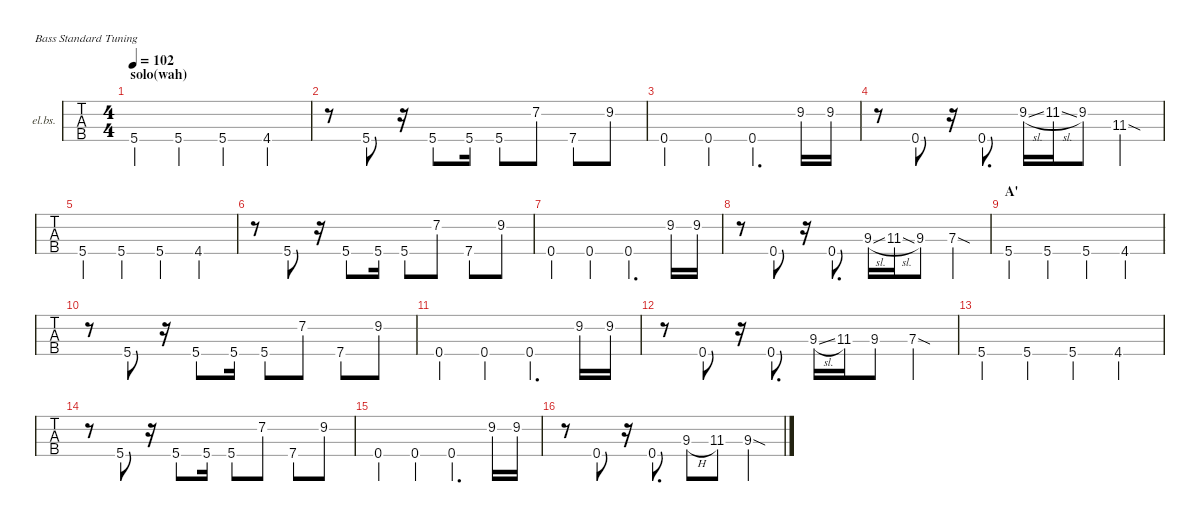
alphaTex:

\defaultSystemsLayout 4
\hideDynamics
\bracketExtendMode nobrackets
\firstSystemTrackNameOrientation horizontal
\otherSystemsTrackNameOrientation horizontal
\track ("Electric Bass" "el.bs.") {defaultSystemsLayout 4 instrument electricbassfinger}
\staff {tabs}
\tuning (G2 D2 A1 E1)
\ts (4 4)
\section ("" "solo(wah)")
\tempo 102
\clef f4
\ks e
5.4{st acc forcenatural}.4{dy mp beam Up} 5.4{st acc forcenatural}.4{beam Up} 5.4{st acc forcenatural}.4{beam Up} 4.4{acc #}.4{beam Up} |
r.8{beam Down} 5.4{acc forcenatural}.8{beam Up} r.16{beam Up} 5.4{acc forcenatural}.8{beam Up} 5.4{acc forcenatural}.16{beam Up} 5.4{acc forcenatural}.8{beam Down} 7.2{acc forcenatural}.8{beam Down} 7.4{acc forcenatural}.8{beam Down} 9.2{acc forcenatural}.8{beam Down} |
0.4{st acc forcenatural}.4{beam Up} 0.4{st acc forcenatural}.4{beam Up} 0.4{acc forcenatural}.4{d beam Up} 9.2{acc forcenatural}.16{beam Down} 9.2{acc forcenatural}.16{beam Down} |
r.8{beam Down} 0.4{acc forcenatural}.8{beam Up} r.16{beam Up} 0.4{acc forcenatural}.8{d beam Up} 9.2{sl acc forcenatural}.16{beam Down} 11.2{sl acc #}.16{beam Down} 9.2{acc forcenatural}.8{beam Down} 11.3{sod acc #}.4{beam Down} |
5.4{st acc forcenatural}.4{beam Up} 5.4{st acc forcenatural}.4{beam Up} 5.4{st acc forcenatural}.4{beam Up} 4.4{acc #}.4{beam Up} |
r.8{beam Down} 5.4{acc forcenatural}.8{beam Up} r.16{beam Up} 5.4{acc forcenatural}.8{beam Up} 5.4{acc forcenatural}.16{beam Up} 5.4{acc forcenatural}.8{beam Down} 7.2{acc forcenatural}.8{beam Down} 7.4{acc forcenatural}.8{beam Down} 9.2{acc forcenatural}.8{beam Down} |
0.4{st acc forcenatural}.4{beam Up} 0.4{st acc forcenatural}.4{beam Up} 0.4{acc forcenatural}.4{d beam Up} 9.2{acc forcenatural}.16{beam Down} 9.2{acc forcenatural}.16{beam Down} |
r.8{beam Down} 0.4{acc forcenatural}.8{beam Up} r.16{beam Up} 0.4{acc forcenatural}.8{d beam Up} 9.3{sl acc #}.16{beam Down} 11.3{sl acc #}.16{beam Down} 9.3{acc #}.8{beam Down} 7.3{sod acc forcenatural}.4{beam Down} |
\section ("" "A'")
5.4{st acc forcenatural}.4{instrument electricbassfinger beam Up} 5.4{st acc forcenatural}.4{beam Up} 5.4{st acc forcenatural}.4{beam Up} 4.4{acc #}.4{beam Up} |
r.8{beam Down} 5.4{acc forcenatural}.8{beam Up} r.16{beam Up} 5.4{acc forcenatural}.8{beam Up} 5.4{acc forcenatural}.16{beam Up} 5.4{acc forcenatural}.8{beam Down} 7.2{acc forcenatural}.8{beam Down} 7.4{acc forcenatural}.8{beam Down} 9.2{acc forcenatural}.8{beam Down} |
0.4{st acc forcenatural}.4{beam Up} 0.4{st acc forcenatural}.4{beam Up} 0.4{acc forcenatural}.4{d beam Up} 9.2{acc forcenatural}.16{beam Down} 9.2{acc forcenatural}.16{beam Down} |
r.8{beam Down} 0.4{acc forcenatural}.8{beam Up} r.16{beam Up} 0.4{acc forcenatural}.8{d beam Up} 9.3{sl acc #}.16{beam Down} 11.3{acc #}.16{beam Down} 9.3{acc #}.8{beam Down} 7.3{sod acc forcenatural}.4{beam Down} |
5.4{st acc forcenatural}.4{beam Up} 5.4{st acc forcenatural}.4{beam Up} 5.4{st acc forcenatural}.4{beam Up} 4.4{acc #}.4{beam Up} |
r.8{beam Down} 5.4{acc forcenatural}.8{beam Up} r.16{beam Up} 5.4{acc forcenatural}.8{beam Up} 5.4{acc forcenatural}.16{beam Up} 5.4{acc forcenatural}.8{beam Down} 7.2{acc forcenatural}.8{beam Down} 7.4{acc forcenatural}.8{beam Down} 9.2{acc forcenatural}.8{beam Down} |
0.4{st acc forcenatural}.4{beam Up} 0.4{st acc forcenatural}.4{beam Up} 0.4{acc forcenatural}.4{d beam Up} 9.2{acc forcenatural}.16{beam Down} 9.2{acc forcenatural}.16{beam Down} |
r.8{beam Down} 0.4{acc forcenatural}.8{beam Up} r.16{beam Up} 0.4{acc forcenatural}.8{d beam Up} 9.3{h acc #}.8{beam Down} 11.3{acc #}.8{beam Down} 9.3{sod acc #}.4{beam Down}
